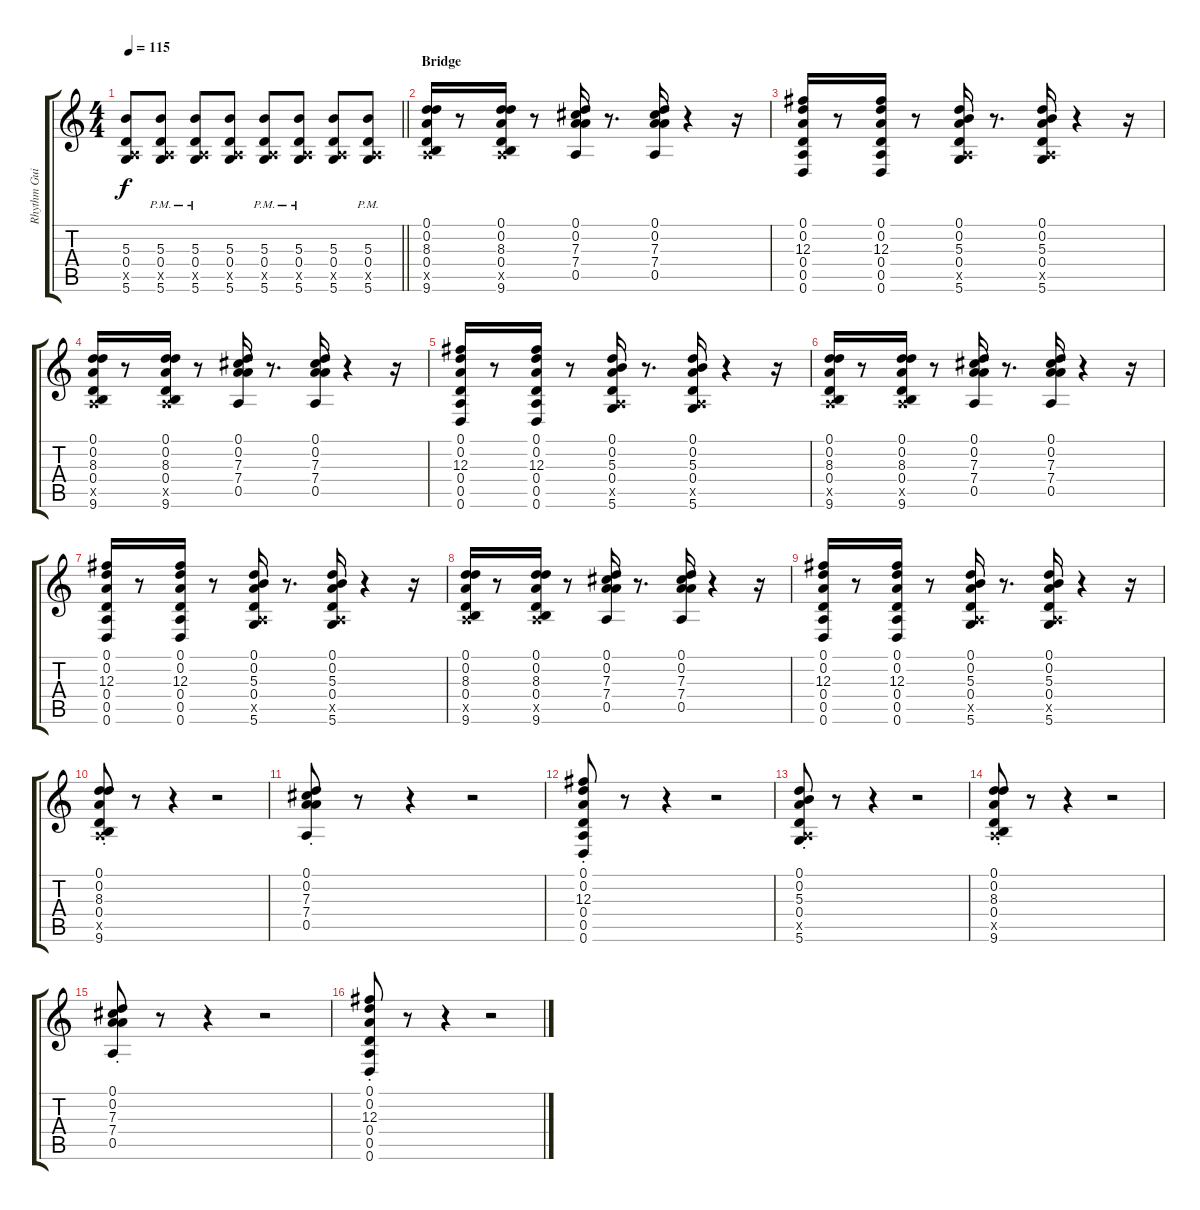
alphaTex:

\track ("Rhythm Guitar" "Rhythm Gui") {instrument acousticguitarsteel}
\staff {score tabs}
\tuning (D4 A3 Gb3 D3 A2 D2) {hide}
\ts (4 4)
\tempo 115
\clef g2
\barLineRight lightlight
\ks c
(5.3 0.4 0.5{x} 5.6).8{dy f} (5.3{pm} 0.4{pm} 0.5{x} 5.6{pm}).8 (5.3{pm} 0.4{pm} 0.5{x} 5.6{pm}).8 (5.3 0.4 0.5{x} 5.6).8 (5.3{pm} 0.4{pm} 0.5{x} 5.6{pm}).8 (5.3{pm} 0.4{pm} 0.5{x} 5.6{pm}).8 (5.3 0.4 0.5{x} 5.6).8 (5.3{pm} 0.4{pm} 0.5{x} 5.6{pm}).8 |
\section ("" "Bridge")
(0.1 0.2 8.3 0.4 0.5{x} 9.6).16 r.8 (0.1 0.2 8.3 0.4 0.5{x} 9.6).16 r.8 (0.1 0.2 7.3 7.4 0.5).16 r.8{d} (0.1 0.2 7.3 7.4 0.5).16 r.4 r.16 |
(0.1 0.2 12.3 0.4 0.5 0.6).16 r.8 (0.1 0.2 12.3 0.4 0.5 0.6).16 r.8 (0.1 0.2 5.3 0.4 0.5{x} 5.6).16 r.8{d} (0.1 0.2 5.3 0.4 0.5{x} 5.6).16 r.4 r.16 |
(0.1 0.2 8.3 0.4 0.5{x} 9.6).16 r.8 (0.1 0.2 8.3 0.4 0.5{x} 9.6).16 r.8 (0.1 0.2 7.3 7.4 0.5).16 r.8{d} (0.1 0.2 7.3 7.4 0.5).16 r.4 r.16 |
(0.1 0.2 12.3 0.4 0.5 0.6).16 r.8 (0.1 0.2 12.3 0.4 0.5 0.6).16 r.8 (0.1 0.2 5.3 0.4 0.5{x} 5.6).16 r.8{d} (0.1 0.2 5.3 0.4 0.5{x} 5.6).16 r.4 r.16 |
(0.1 0.2 8.3 0.4 0.5{x} 9.6).16 r.8 (0.1 0.2 8.3 0.4 0.5{x} 9.6).16 r.8 (0.1 0.2 7.3 7.4 0.5).16 r.8{d} (0.1 0.2 7.3 7.4 0.5).16 r.4 r.16 |
(0.1 0.2 12.3 0.4 0.5 0.6).16 r.8 (0.1 0.2 12.3 0.4 0.5 0.6).16 r.8 (0.1 0.2 5.3 0.4 0.5{x} 5.6).16 r.8{d} (0.1 0.2 5.3 0.4 0.5{x} 5.6).16 r.4 r.16 |
(0.1 0.2 8.3 0.4 0.5{x} 9.6).16 r.8 (0.1 0.2 8.3 0.4 0.5{x} 9.6).16 r.8 (0.1 0.2 7.3 7.4 0.5).16 r.8{d} (0.1 0.2 7.3 7.4 0.5).16 r.4 r.16 |
(0.1 0.2 12.3 0.4 0.5 0.6).16 r.8 (0.1 0.2 12.3 0.4 0.5 0.6).16 r.8 (0.1 0.2 5.3 0.4 0.5{x} 5.6).16 r.8{d} (0.1 0.2 5.3 0.4 0.5{x} 5.6).16 r.4 r.16 |
(0.1{st} 0.2{st} 8.3{st} 0.4{st} 0.5{x} 9.6{st}).8 r.8 r.4 r.2 |
(0.1{st} 0.2{st} 7.3{st} 7.4{st} 0.5{st}).8 r.8 r.4 r.2 |
(0.1{st} 0.2{st} 12.3{st} 0.4{st} 0.5{st} 0.6{st}).8 r.8 r.4 r.2 |
(0.1{st} 0.2{st} 5.3{st} 0.4{st} 0.5{x} 5.6{st}).8 r.8 r.4 r.2 |
(0.1{st} 0.2{st} 8.3{st} 0.4{st} 0.5{x} 9.6{st}).8 r.8 r.4 r.2 |
(0.1{st} 0.2{st} 7.3{st} 7.4{st} 0.5{st}).8 r.8 r.4 r.2 |
(0.1{st} 0.2{st} 12.3{st} 0.4{st} 0.5{st} 0.6{st}).8 r.8 r.4 r.2
